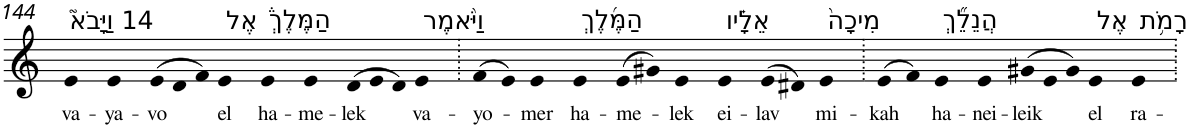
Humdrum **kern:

**kern	**text
*part1	*part1
*staff1	*staff1
*I"Piano	*
*I'Pno	*
!!LO:PB:g=z
*clefG2	*
*k[]	*
=144	=144
!LO:TX:a:t=14 וַיָּבֹא֮	!
!	!LO:LY:b
4e	va-
!	!LO:LY:b
4e	-ya-
*Xtuplet	*
!	!LO:LY:b
(>12e	-vo
12d	.
12f)	.
!LO:TX:a:t=אֶל	!
!	!LO:LY:b
4e	el
!LO:TX:a:t=הַמֶּלֶךְ֒	!
!	!LO:LY:b
4e	ha-
!	!LO:LY:b
4e	-me-
!	!LO:LY:b
(>12d	-lek
12e	.
12d)	.
!LO:TX:a:t=וַיֹּ֨אמֶר	!
!	!LO:LY:b
4e	va-
=145.	=145.
!	!LO:LY:b
(>8f	-yo-
8e)	.
!	!LO:LY:b
4e	-mer
!LO:TX:a:t=הַמֶּ֜לֶךְ	!
!	!LO:LY:b
4e	ha-
!	!LO:LY:b
(>8e	-me-
8g#X)	.
!	!LO:LY:b
4e	-lek
!LO:TX:a:t=אֵלָ֗יו	!
!	!LO:LY:b
4e	ei-
!	!LO:LY:b
(>8e	-lav
8d#X)	.
!LO:TX:a:t=מִיכָה֙	!
!	!LO:LY:b
4e	mi-
=146.	=146.
!	!LO:LY:b
(>8e	-kah
8f)	.
!LO:TX:a:t=הֲנֵלֵ֞ךְ	!
!	!LO:LY:b
4e	ha-
!	!LO:LY:b
4e	-nei-
!	!LO:LY:b
(>12g#X	-leik
12e	.
12g#)	.
!LO:TX:a:t=אֶל	!
!	!LO:LY:b
4e	el
!LO:TX:a:t=רָמֹ֥ת	!
!	!LO:LY:b
4e	ra-
=.	=.
*-	*-
